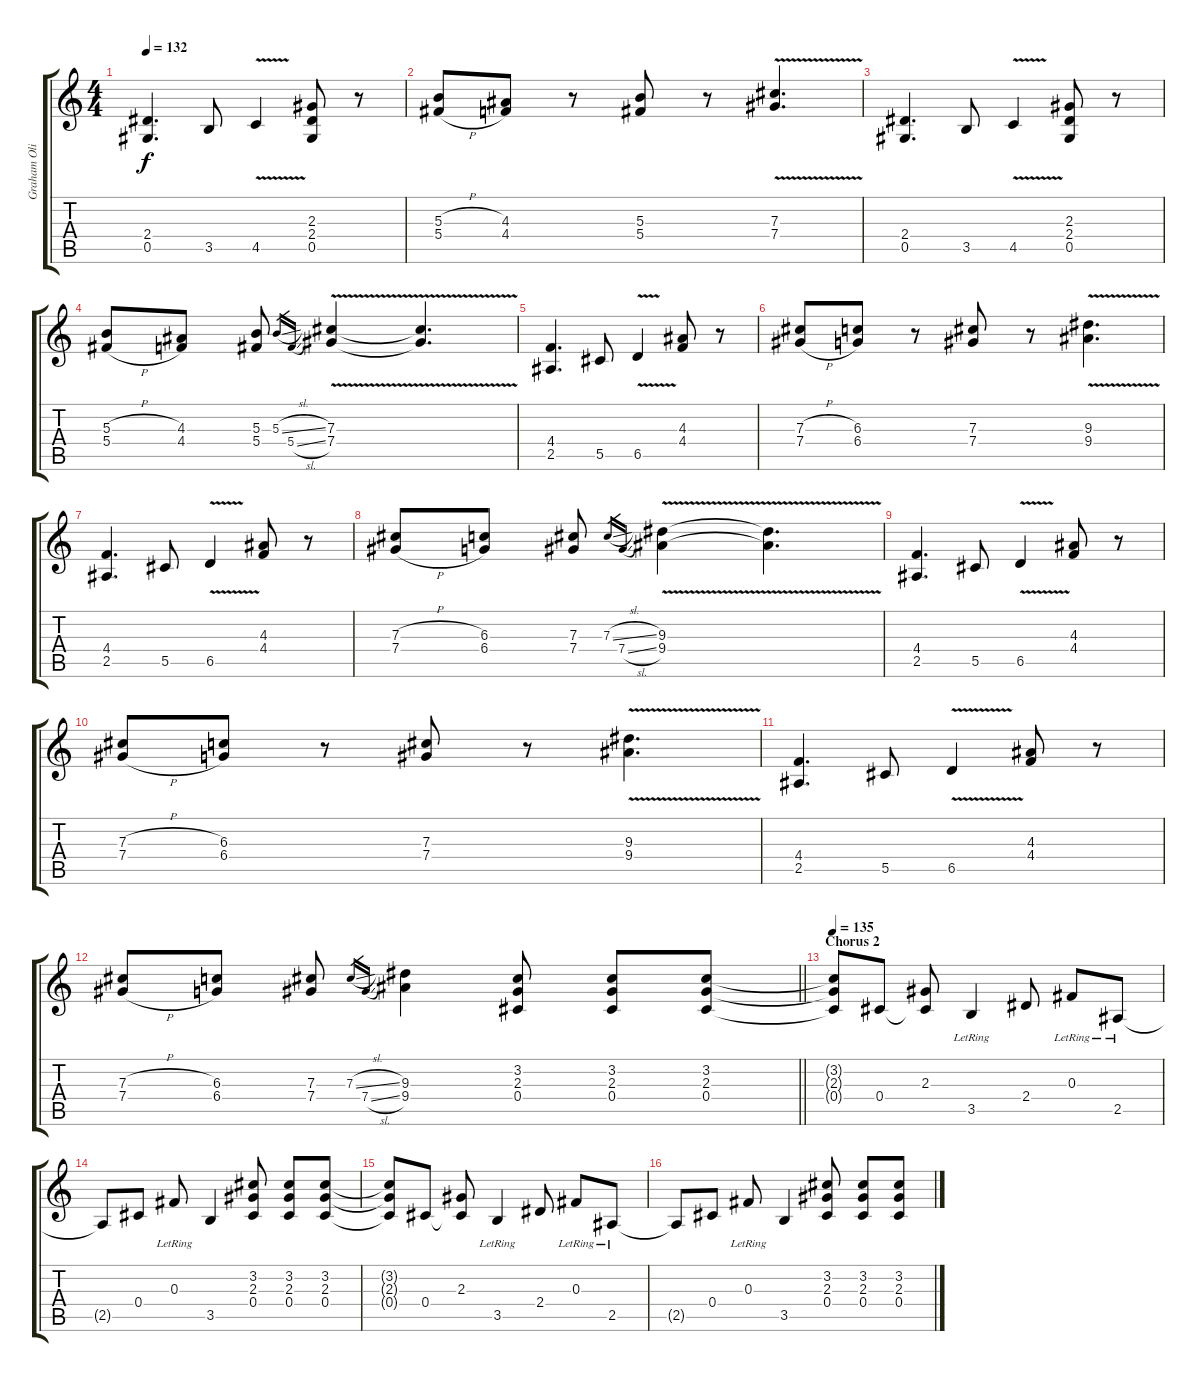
\track ("Graham Oliver" "Graham Oli") {instrument overdrivenguitar}
\staff {score tabs}
\tuning (Eb4 Bb3 Gb3 Db3 Ab2 Eb2) {hide}
\ts (4 4)
\tempo 132
\clef g2
\ks c
(2.4 0.5).4{d dy f} 3.5.8 4.5{v}.4 (2.3 2.4 0.5).8 r.8 |
(5.3{h} 5.4{h}).8 (4.3 4.4).8 r.8 (5.3 5.4).8 r.8 (7.3{v} 7.4{v}).4{d} |
(2.4 0.5).4{d} 3.5.8 4.5{v}.4 (2.3 2.4 0.5).8 r.8 |
(5.3{h} 5.4{h}).8 (4.3 4.4).8 (5.3 5.4).8 5.3{sl}.16{gr} 5.4{sl}.16{gr} (7.3{v} 7.4{v}).4 (7.3{t} 7.4{t}).4{d} |
(4.4 2.5).4{d} 5.5.8 6.5{v}.4 (4.3 4.4).8 r.8 |
(7.3{h} 7.4{h}).8 (6.3 6.4).8 r.8 (7.3 7.4).8 r.8 (9.3{v} 9.4{v}).4{d} |
(4.4 2.5).4{d} 5.5.8 6.5{v}.4 (4.3 4.4).8 r.8 |
(7.3{h} 7.4{h}).8 (6.3 6.4).8 (7.3 7.4).8 7.3{sl}.16{gr} 7.4{sl}.16{gr} (9.3{v} 9.4{v}).4 (9.3{t} 9.4{t}).4{d} |
(4.4 2.5).4{d} 5.5.8 6.5{v}.4 (4.3 4.4).8 r.8 |
(7.3{h} 7.4{h}).8 (6.3 6.4).8 r.8 (7.3 7.4).8 r.8 (9.3{v} 9.4{v}).4{d} |
(4.4 2.5).4{d} 5.5.8 6.5{v}.4 (4.3 4.4).8 r.8 |
\barLineRight lightlight
(7.3{h} 7.4{h}).8 (6.3 6.4).8 (7.3 7.4).8 7.3{sl}.16{gr} 7.4{sl}.16{gr} (9.3 9.4).4 (3.2 2.3 0.4).8 (3.2 2.3 0.4).8 (3.2 2.3 0.4).8 |
\section ("" "Chorus 2")
\tempo 135
(3.2{t} 2.3{t} 0.4{t}).8 0.4.8 (2.3 0.4{t}).8 3.5{lr}.4 2.4.8 0.3{lr}.8 2.5{lr}.8 |
2.5{t}.8 0.4.8 0.3{lr}.8 3.5.4 (3.2 2.3 0.4).8 (3.2 2.3 0.4).8 (3.2 2.3 0.4).8 |
(3.2{t} 2.3{t} 0.4{t}).8 0.4.8 (2.3 0.4{t}).8 3.5{lr}.4 2.4.8 0.3{lr}.8 2.5{lr}.8 |
2.5{t}.8 0.4.8 0.3{lr}.8 3.5.4 (3.2 2.3 0.4).8 (3.2 2.3 0.4).8 (3.2 2.3 0.4).8
